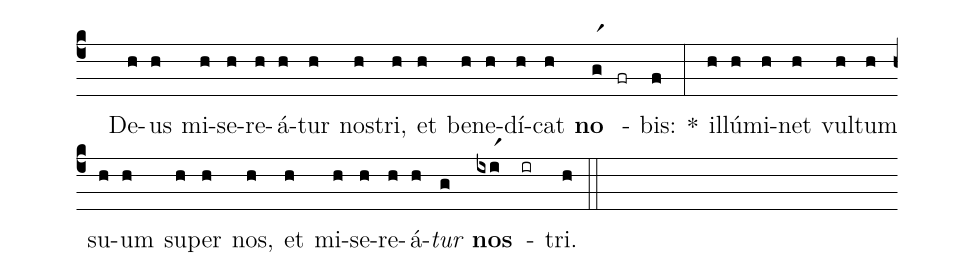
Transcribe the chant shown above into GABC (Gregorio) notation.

%%
(c4)
( )De(h)us(h) mi(h)se(h)re(h)á(h)tur(h) nos(h)tri,(h) et(h) be(h)ne(h)dí(h)cat(h) <b>no</b>(gr1) -(fr) bis:(f) *(:)
il(h)lú(h)mi(h)net(h) vul(h)tum(h) su(h)um(h) su(h)per(h) nos,(h) et(h) mi(h)se(h)re(h)á(h)<i>tur</i>(g) <b>nos</b>(ixir1) -(ir) tri.(h) (::)
